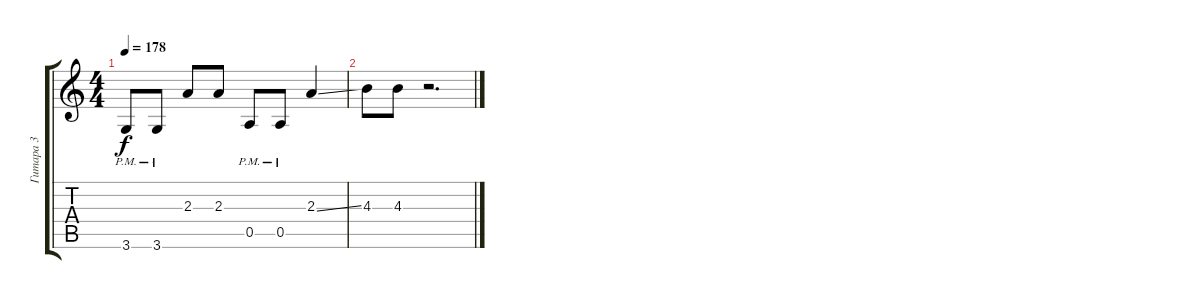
\track ("Гитара 3" "Гитара 3") {instrument overdrivenguitar}
\staff {score tabs}
\tuning (E4 B3 G3 D3 A2 E2) {hide}
\ts (4 4)
\tempo 178
\clef g2
\ks c
3.6{pm}.8{dy f} 3.6{pm}.8 2.3.8 2.3.8 0.5{pm}.8 0.5{pm}.8 2.3{ss}.4 |
4.3.8 4.3.8 r.2{d}
